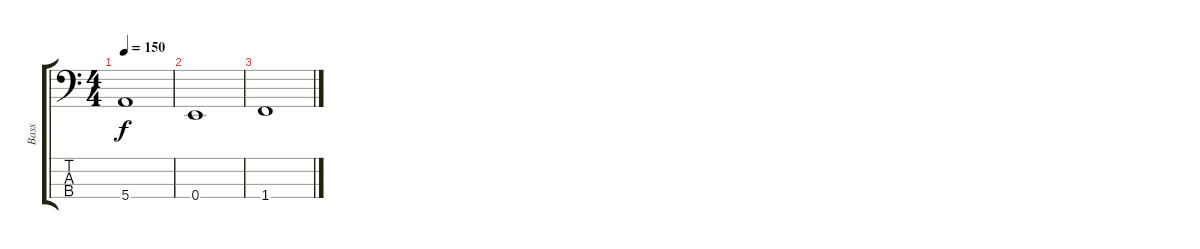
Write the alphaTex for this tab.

\track ("Bass" "Bass") {instrument electricbasspick}
\staff {score tabs}
\tuning (G2 D2 A1 E1) {hide}
\ts (4 4)
\tempo 150
\clef f4
\ks c
5.4.1{dy f} |
0.4.1 |
1.4.1
